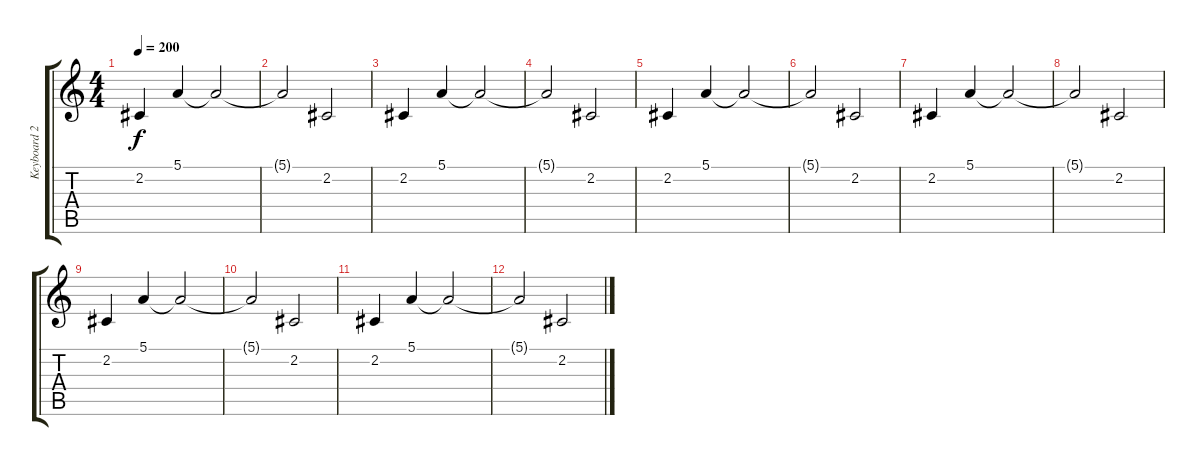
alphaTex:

\track ("Keyboard 2" "Keyboard 2") {instrument stringensemble1}
\staff {score tabs}
\tuning (E4 B3 G3 D3 A2 E2) {hide}
\ts (4 4)
\tempo 200
\clef g2
\ks c
2.2.4{dy f} 5.1.4 5.1{t}.2 |
5.1{t}.2 2.2.2 |
2.2.4 5.1.4 5.1{t}.2 |
5.1{t}.2 2.2.2 |
2.2.4 5.1.4 5.1{t}.2 |
5.1{t}.2 2.2.2 |
2.2.4 5.1.4 5.1{t}.2 |
5.1{t}.2 2.2.2 |
2.2.4 5.1.4 5.1{t}.2 |
5.1{t}.2 2.2.2 |
2.2.4 5.1.4 5.1{t}.2 |
5.1{t}.2 2.2.2
